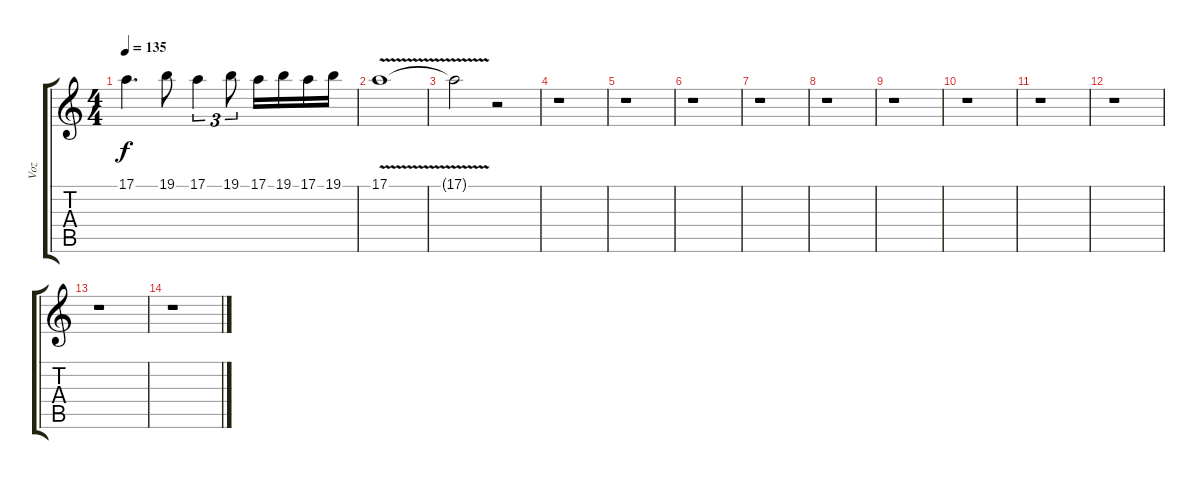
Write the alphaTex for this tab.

\track ("Voz" "Voz") {instrument lead6voice}
\staff {score tabs}
\tuning (E4 B3 G3 D3 A2 E2) {hide}
\ts (4 4)
\tempo 135
\clef g2
\ks c
17.1{t}.4{d dy f} 19.1.8 17.1.4{tu (3 2)} 19.1.8{tu (3 2)} 17.1.16 19.1.16 17.1.16 19.1.16 |
17.1{v}.1 |
17.1{t}.2 r.2 |
r.1 |
r.1 |
r.1 |
r.1 |
r.1 |
r.1 |
r.1 |
r.1 |
r.1 |
r.1 |
r.1
